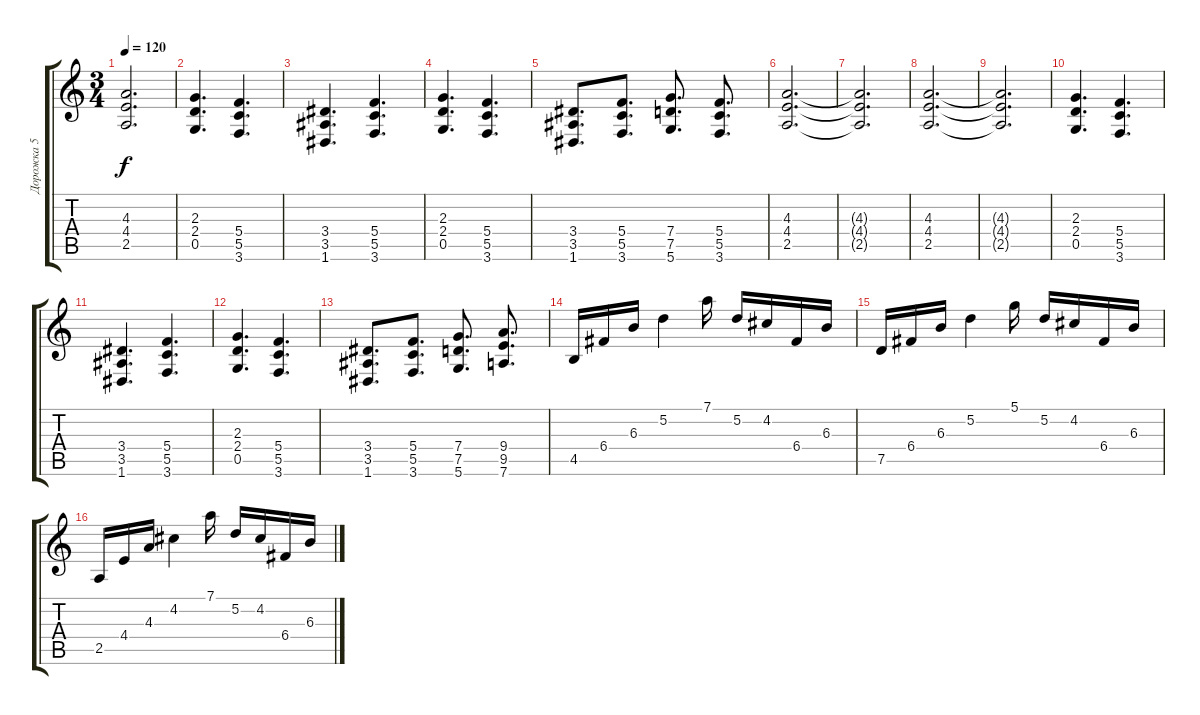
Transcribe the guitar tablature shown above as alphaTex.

\track ("Дорожка 5" "Дорожка 5") {instrument distortionguitar}
\staff {score tabs}
\tuning (D4 A3 F3 C3 G2 D2) {hide}
\ts (3 4)
\tempo 120
\clef g2
\ks c
(4.3{t} 4.4{t} 2.5{t}).2{d dy f} |
(2.3 2.4 0.5).4{d} (5.4 5.5 3.6).4{d} |
(3.4 3.5 1.6).4{d} (5.4 5.5 3.6).4{d} |
(2.3 2.4 0.5).4{d} (5.4 5.5 3.6).4{d} |
(3.4 3.5 1.6).8{d} (5.4 5.5 3.6).8{d} (7.4 7.5 5.6).8{d} (5.4 5.5 3.6).8{d} |
(4.3 4.4 2.5).2{d} |
(4.3{t} 4.4{t} 2.5{t}).2{d} |
(4.3 4.4 2.5).2{d} |
(4.3{t} 4.4{t} 2.5{t}).2{d} |
(2.3 2.4 0.5).4{d} (5.4 5.5 3.6).4{d} |
(3.4 3.5 1.6).4{d} (5.4 5.5 3.6).4{d} |
(2.3 2.4 0.5).4{d} (5.4 5.5 3.6).4{d} |
(3.4 3.5 1.6).8{d} (5.4 5.5 3.6).8{d} (7.4 7.5 5.6).8{d} (9.4 9.5 7.6).8{d} |
4.5.16 6.4.16 6.3.16 5.2.4 7.1.16 5.2.16 4.2.16 6.4.16 6.3.16 |
7.5.16 6.4.16 6.3.16 5.2.4 5.1.16 5.2.16 4.2.16 6.4.16 6.3.16 |
2.5.16 4.4.16 4.3.16 4.2.4 7.1.16 5.2.16 4.2.16 6.4.16 6.3.16
